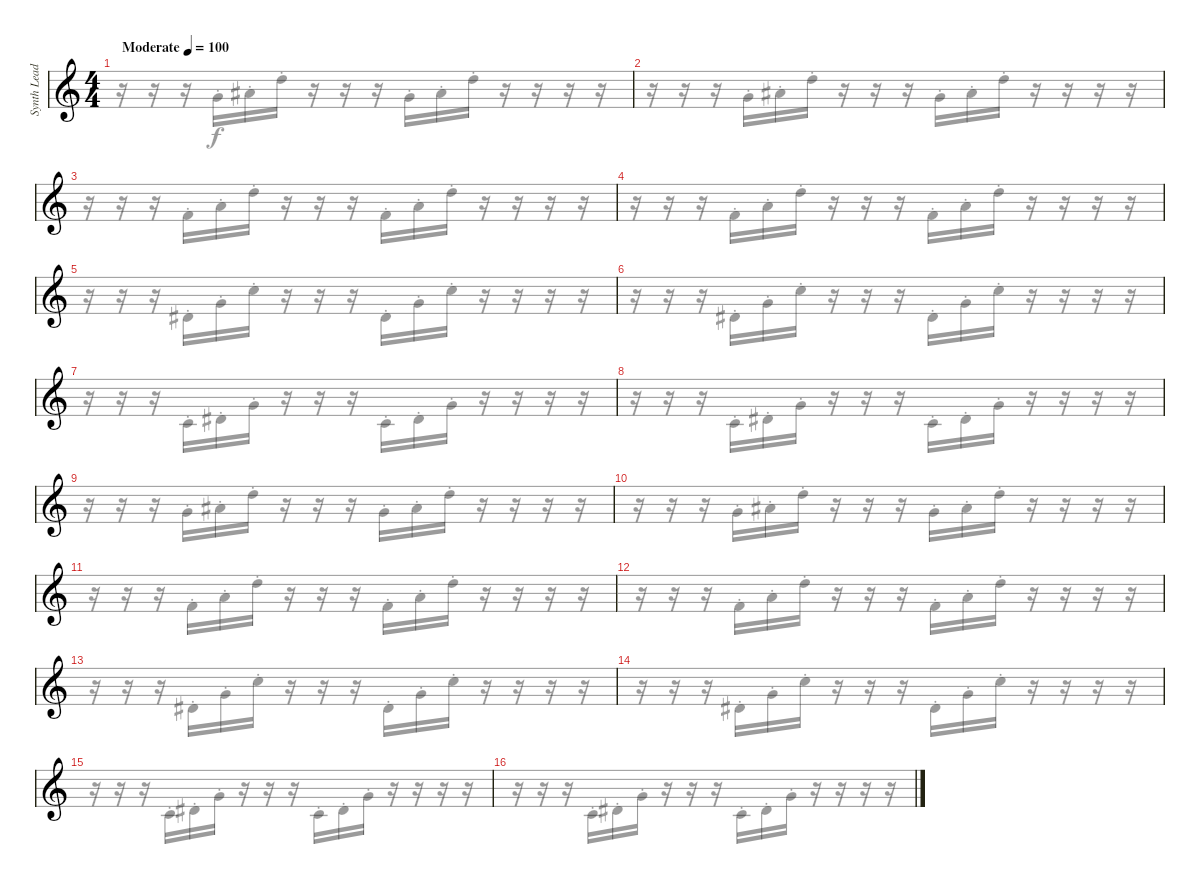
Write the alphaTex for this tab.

\track ("Synth Lead" "Synth Lead") {instrument lead8bassandlead}
\staff {score}
\tuning (E4 B3 G3 D3 A2 E2) {hide}
\voice
\ts (4 4)
\tempo (100 "Moderate")
\clef g2
\ks c
|
|
|
|
|
|
|
|
|
|
|
|
|
|
|
\voice
\clef g2
\ks c
r.16{dy f} r.16 r.16 3.1{st}.16{beam merge} 6.1{st}.16{beam merge} 10.1{st}.16 r.16 r.16 r.16 3.1{st}.16{beam merge} 6.1{st}.16{beam merge} 10.1{st}.16 r.16 r.16 r.16 r.16 |
r.16 r.16 r.16 3.1{st}.16{beam merge} 6.1{st}.16 10.1{st}.16 r.16 r.16 r.16 3.1{st}.16 6.1{st}.16 10.1{st}.16 r.16 r.16 r.16 r.16 |
r.16 r.16 r.16 1.1{st}.16{beam merge} 5.1{st}.16 10.1{st}.16 r.16 r.16 r.16 1.1{st}.16 5.1{st}.16 10.1{st}.16 r.16 r.16 r.16 r.16 |
r.16 r.16 r.16 1.1{st}.16{beam merge} 5.1{st}.16 10.1{st}.16 r.16 r.16 r.16 1.1{st}.16 5.1{st}.16 10.1{st}.16 r.16 r.16 r.16 r.16 |
r.16 r.16 r.16 4.2{st}.16{beam merge} 3.1{st}.16 8.1{st}.16 r.16 r.16 r.16 4.2{st}.16 3.1{st}.16 8.1{st}.16 r.16 r.16 r.16 r.16 |
r.16 r.16 r.16 4.2{st}.16{beam merge} 3.1{st}.16 8.1{st}.16 r.16 r.16 r.16 4.2{st}.16 3.1{st}.16 8.1{st}.16 r.16 r.16 r.16 r.16 |
r.16 r.16 r.16 1.2{st}.16{beam merge} 4.2{st}.16 3.1{st}.16 r.16 r.16 r.16 1.2{st}.16 4.2{st}.16 3.1{st}.16 r.16 r.16 r.16 r.16 |
r.16 r.16 r.16 1.2{st}.16{beam merge} 4.2{st}.16 3.1{st}.16 r.16 r.16 r.16 1.2{st}.16 4.2{st}.16 3.1{st}.16 r.16 r.16 r.16 r.16 |
r.16 r.16 r.16 3.1{st}.16{beam merge} 6.1{st}.16 10.1{st}.16 r.16 r.16 r.16 3.1{st}.16 6.1{st}.16 10.1{st}.16 r.16 r.16 r.16 r.16 |
r.16 r.16 r.16 3.1{st}.16{beam merge} 6.1{st}.16 10.1{st}.16 r.16 r.16 r.16 3.1{st}.16 6.1{st}.16 10.1{st}.16 r.16 r.16 r.16 r.16 |
r.16 r.16 r.16 1.1{st}.16{beam merge} 5.1{st}.16 10.1{st}.16 r.16 r.16 r.16 1.1{st}.16 5.1{st}.16 10.1{st}.16 r.16 r.16 r.16 r.16 |
r.16 r.16 r.16 1.1{st}.16{beam merge} 5.1{st}.16 10.1{st}.16 r.16 r.16 r.16 1.1{st}.16 5.1{st}.16 10.1{st}.16 r.16 r.16 r.16 r.16 |
r.16 r.16 r.16 4.2{st}.16{beam merge} 3.1{st}.16 8.1{st}.16 r.16 r.16 r.16 4.2{st}.16 3.1{st}.16 8.1{st}.16 r.16 r.16 r.16 r.16 |
r.16 r.16 r.16 4.2{st}.16{beam merge} 3.1{st}.16 8.1{st}.16 r.16 r.16 r.16 4.2{st}.16 3.1{st}.16 8.1{st}.16 r.16 r.16 r.16 r.16 |
r.16 r.16 r.16 1.2{st}.16{beam merge} 4.2{st}.16 3.1{st}.16 r.16 r.16 r.16 1.2{st}.16 4.2{st}.16 3.1{st}.16 r.16 r.16 r.16 r.16 |
r.16 r.16 r.16 1.2{st}.16{beam merge} 4.2{st}.16 3.1{st}.16 r.16 r.16 r.16 1.2{st}.16 4.2{st}.16 3.1{st}.16 r.16 r.16 r.16 r.16
